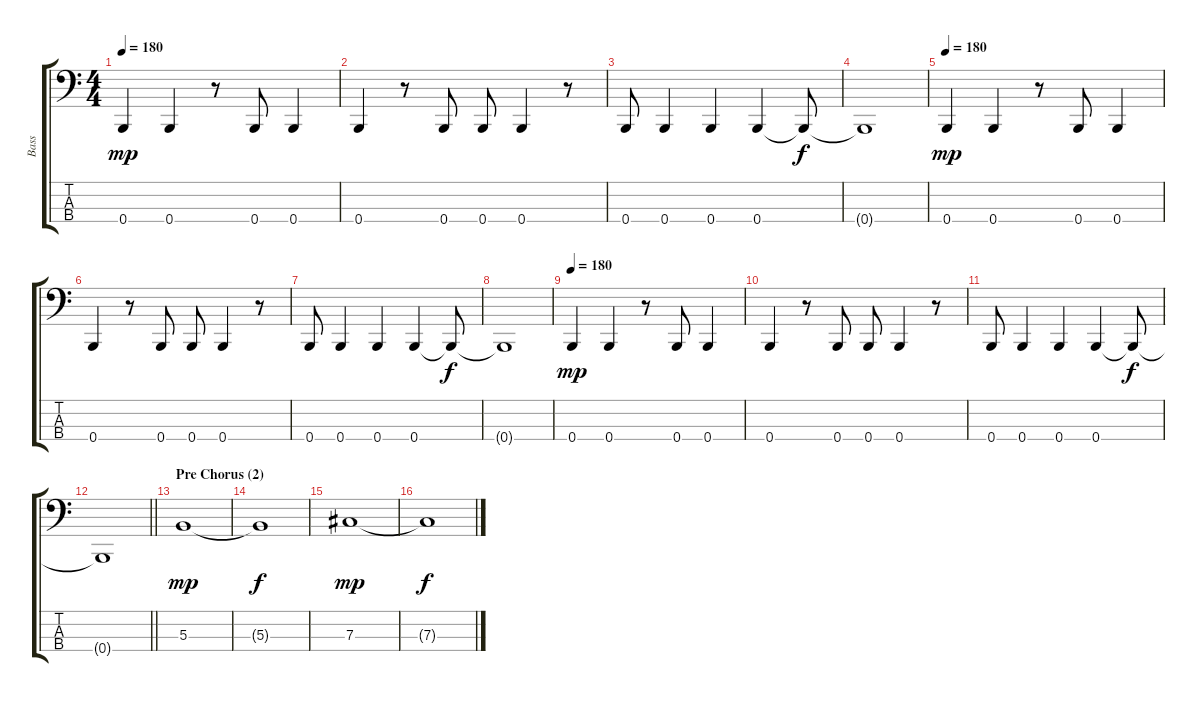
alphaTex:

\track ("Bass" "Bass") {instrument electricbassfinger}
\staff {score tabs}
\tuning (E2 B1 Gb1 B0) {hide}
\ts (4 4)
\tempo 180
\clef f4
\ks c
0.4.4{dy mp} 0.4.4 r.8 0.4.8 0.4.4 |
0.4.4 r.8 0.4.8 0.4.8 0.4.4 r.8 |
0.4.8 0.4.4 0.4.4 0.4.4 0.4{t}.8{dy f} |
0.4{t}.1 |
\tempo 180
0.4.4{dy mp} 0.4.4 r.8 0.4.8 0.4.4 |
0.4.4 r.8 0.4.8 0.4.8 0.4.4 r.8 |
0.4.8 0.4.4 0.4.4 0.4.4 0.4{t}.8{dy f} |
0.4{t}.1 |
\tempo 180
0.4.4{dy mp} 0.4.4 r.8 0.4.8 0.4.4 |
0.4.4 r.8 0.4.8 0.4.8 0.4.4 r.8 |
0.4.8 0.4.4 0.4.4 0.4.4 0.4{t}.8{dy f} |
\barLineRight lightlight
0.4{t}.1 |
\section ("" "Pre Chorus (2)")
5.3.1{dy mp} |
5.3{t}.1{dy f} |
7.3.1{dy mp} |
7.3{t}.1{dy f}
